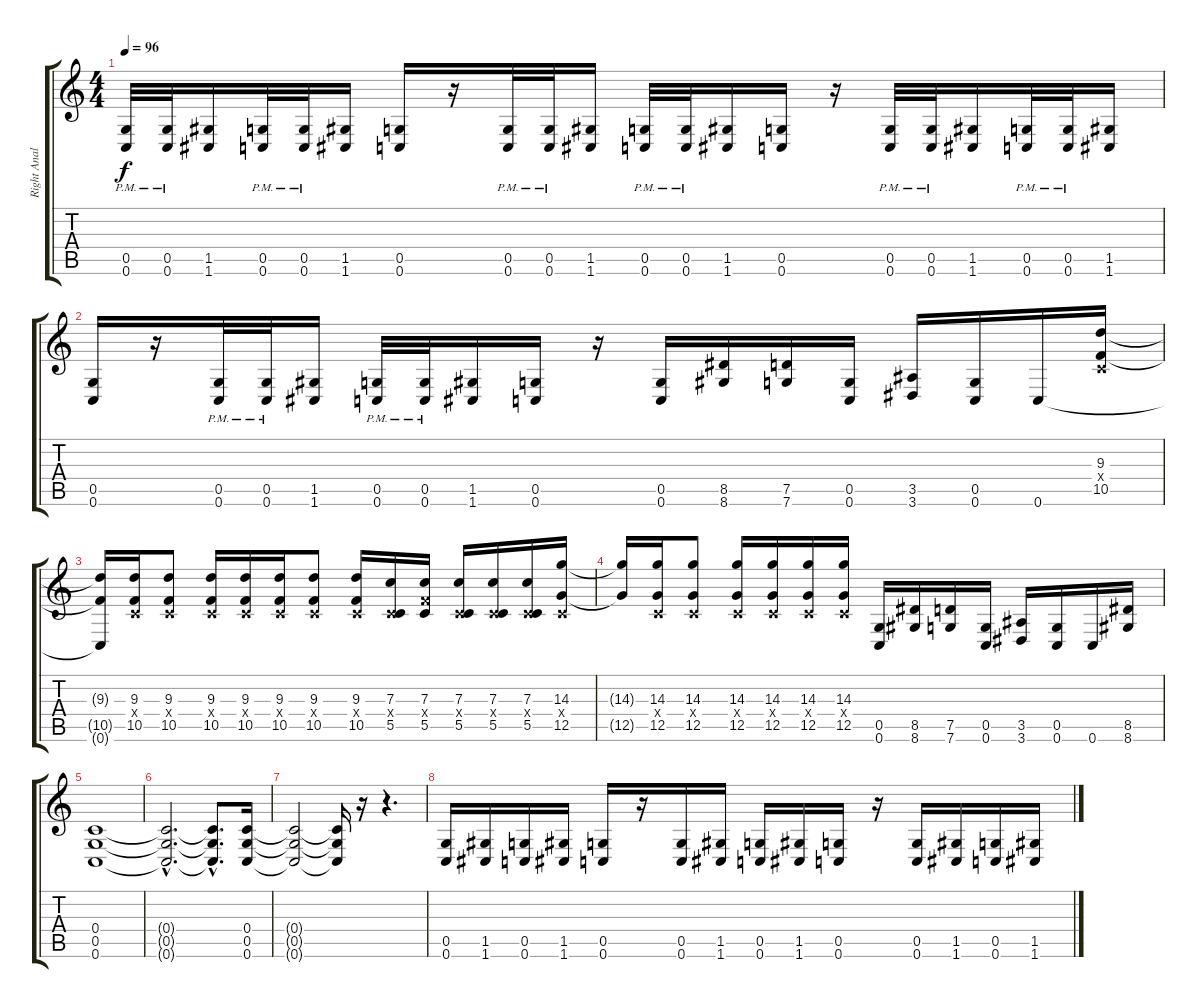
\track ("Right Analog Stick" "Right Anal") {instrument distortionguitar}
\staff {score tabs}
\tuning (D4 A3 F3 C3 G2 C2) {hide}
\ts (4 4)
\tempo 96
\clef g2
\ks c
(0.5{pm} 0.6{pm}).32{dy f} (0.5{pm} 0.6{pm}).32 (1.5 1.6).16 (0.5{pm} 0.6{pm}).32 (0.5{pm} 0.6{pm}).32 (1.5 1.6).16 (0.5 0.6).16 r.16 (0.5{pm} 0.6{pm}).32 (0.5{pm} 0.6{pm}).32 (1.5 1.6).16 (0.5{pm} 0.6{pm}).32 (0.5{pm} 0.6{pm}).32 (1.5 1.6).16 (0.5 0.6).16 r.16 (0.5{pm} 0.6{pm}).32 (0.5{pm} 0.6{pm}).32 (1.5 1.6).16 (0.5{pm} 0.6{pm}).32 (0.5{pm} 0.6{pm}).32 (1.5 1.6).16 |
(0.5 0.6).16 r.16 (0.5{pm} 0.6{pm}).32 (0.5{pm} 0.6{pm}).32 (1.5 1.6).16 (0.5{pm} 0.6{pm}).32 (0.5{pm} 0.6{pm}).32 (1.5 1.6).16 (0.5 0.6).16 r.16 (0.5 0.6).16 (8.5 8.6).16 (7.5 7.6).16 (0.5 0.6).16 (3.5 3.6).16 (0.5 0.6).16 0.6.16 (9.3 0.4{x} 10.5).16 |
(9.3{t} 10.5{t} 0.6{t}).16 (9.3 0.4{x} 10.5).16 (9.3 0.4{x} 10.5).8 (9.3 0.4{x} 10.5).16 (9.3 0.4{x} 10.5).16 (9.3 0.4{x} 10.5).16 (9.3 0.4{x} 10.5).8 (9.3 0.4{x} 10.5).16 (7.3 0.4{x} 5.5).16 (7.3 5.4{x} 5.5).16 (7.3 0.4{x} 5.5).16 (7.3 0.4{x} 5.5).16 (7.3 0.4{x} 5.5).16 (14.3 0.4{x} 12.5).16 |
(14.3{t} 12.5{t}).16 (14.3 0.4{x} 12.5).16 (14.3 0.4{x} 12.5).8 (14.3 0.4{x} 12.5).16 (14.3 0.4{x} 12.5).16 (14.3 0.4{x} 12.5).16 (14.3 0.4{x} 12.5).16 (0.5 0.6).16 (8.5 8.6).16 (7.5 7.6).16 (0.5 0.6).16 (3.5 3.6).16 (0.5 0.6).16 0.6.16 (8.5 8.6).16 |
(0.4 0.5 0.6).1 |
(0.4{hac t} 0.5{hac t} 0.6{hac t}).2{d} (0.4{hac t} 0.5{hac t} 0.6{hac t}).8{d} (0.4 0.5 0.6).16 |
(0.4{t} 0.5{t} 0.6{t}).2 (0.4{t} 0.5{t} 0.6{t}).16 r.16 r.4{d} |
(0.5 0.6).16 (1.5 1.6).16 (0.5 0.6).16 (1.5 1.6).16 (0.5 0.6).16 r.16 (0.5 0.6).16 (1.5 1.6).16 (0.5 0.6).16 (1.5 1.6).16 (0.5 0.6).16 r.16 (0.5 0.6).16 (1.5 1.6).16 (0.5 0.6).16 (1.5 1.6).16
